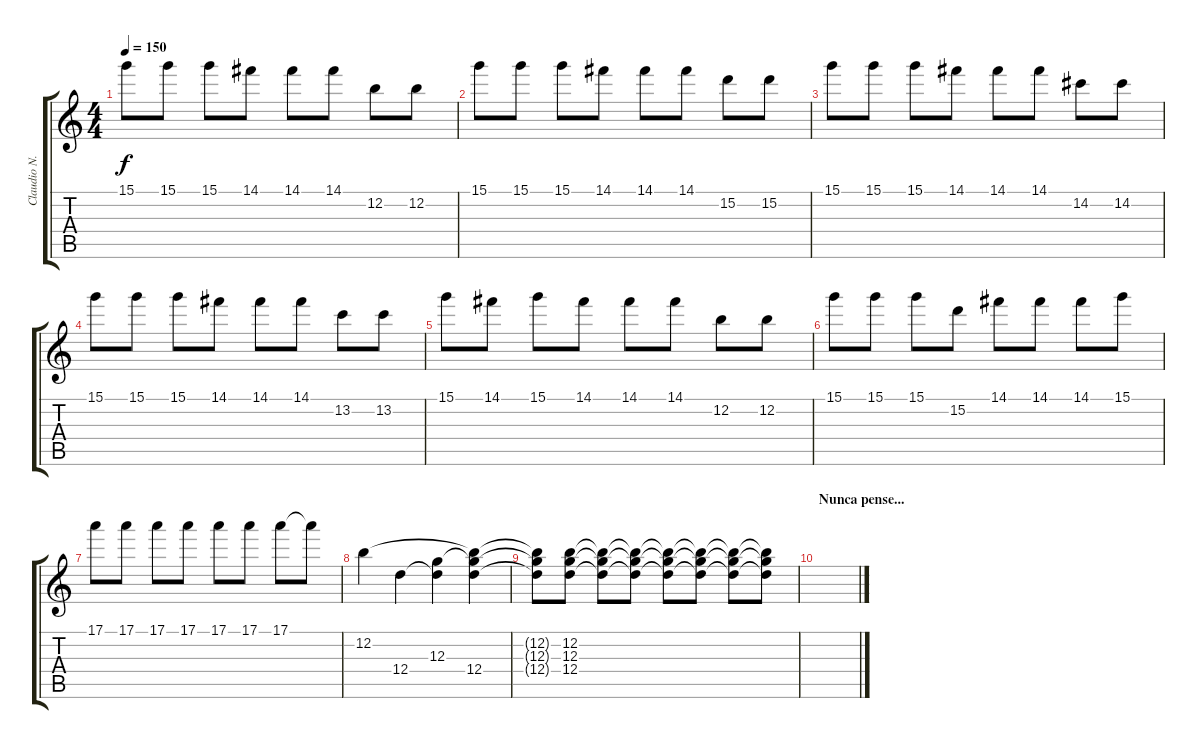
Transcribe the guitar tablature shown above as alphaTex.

\track ("Claudio N. (Distorsion FX)" "Claudio N.") {instrument distortionguitar}
\staff {score tabs}
\tuning (E4 B3 G3 D3 A2 E2) {hide}
\ts (4 4)
\tempo 150
\clef g2
\ks c
15.1.8{dy f} 15.1.8 15.1.8 14.1.8 14.1.8 14.1.8 12.2.8 12.2.8 |
15.1.8 15.1.8 15.1.8 14.1.8 14.1.8 14.1.8 15.2.8 15.2.8 |
15.1.8 15.1.8 15.1.8 14.1.8 14.1.8 14.1.8 14.2.8 14.2.8 |
15.1.8 15.1.8 15.1.8 14.1.8 14.1.8 14.1.8 13.2.8 13.2.8 |
15.1.8 14.1.8 15.1.8 14.1.8 14.1.8 14.1.8 12.2.8 12.2.8 |
15.1.8 15.1.8 15.1.8 15.2.8 14.1.8 14.1.8 14.1.8 15.1.8 |
17.1.8 17.1.8 17.1.8 17.1.8 17.1.8 17.1.8 17.1.8 17.1{t}.8 |
12.2.4 12.4.4 (12.3 12.4{t}).4 (12.2{t} 12.3{t} 12.4).4 |
(12.2{t} 12.3{t} 12.4{t}).8 (12.2 12.3 12.4).8 (12.2{t} 12.3{t} 12.4{t}).8 (12.2{t} 12.3{t} 12.4{t}).8 (12.2{t} 12.3{t} 12.4{t}).8 (12.2{t} 12.3{t} 12.4{t}).8 (12.2{t} 12.3{t} 12.4{t}).8 (12.2{t} 12.3{t} 12.4{t}).8 |
\section ("" "Nunca pense...")
